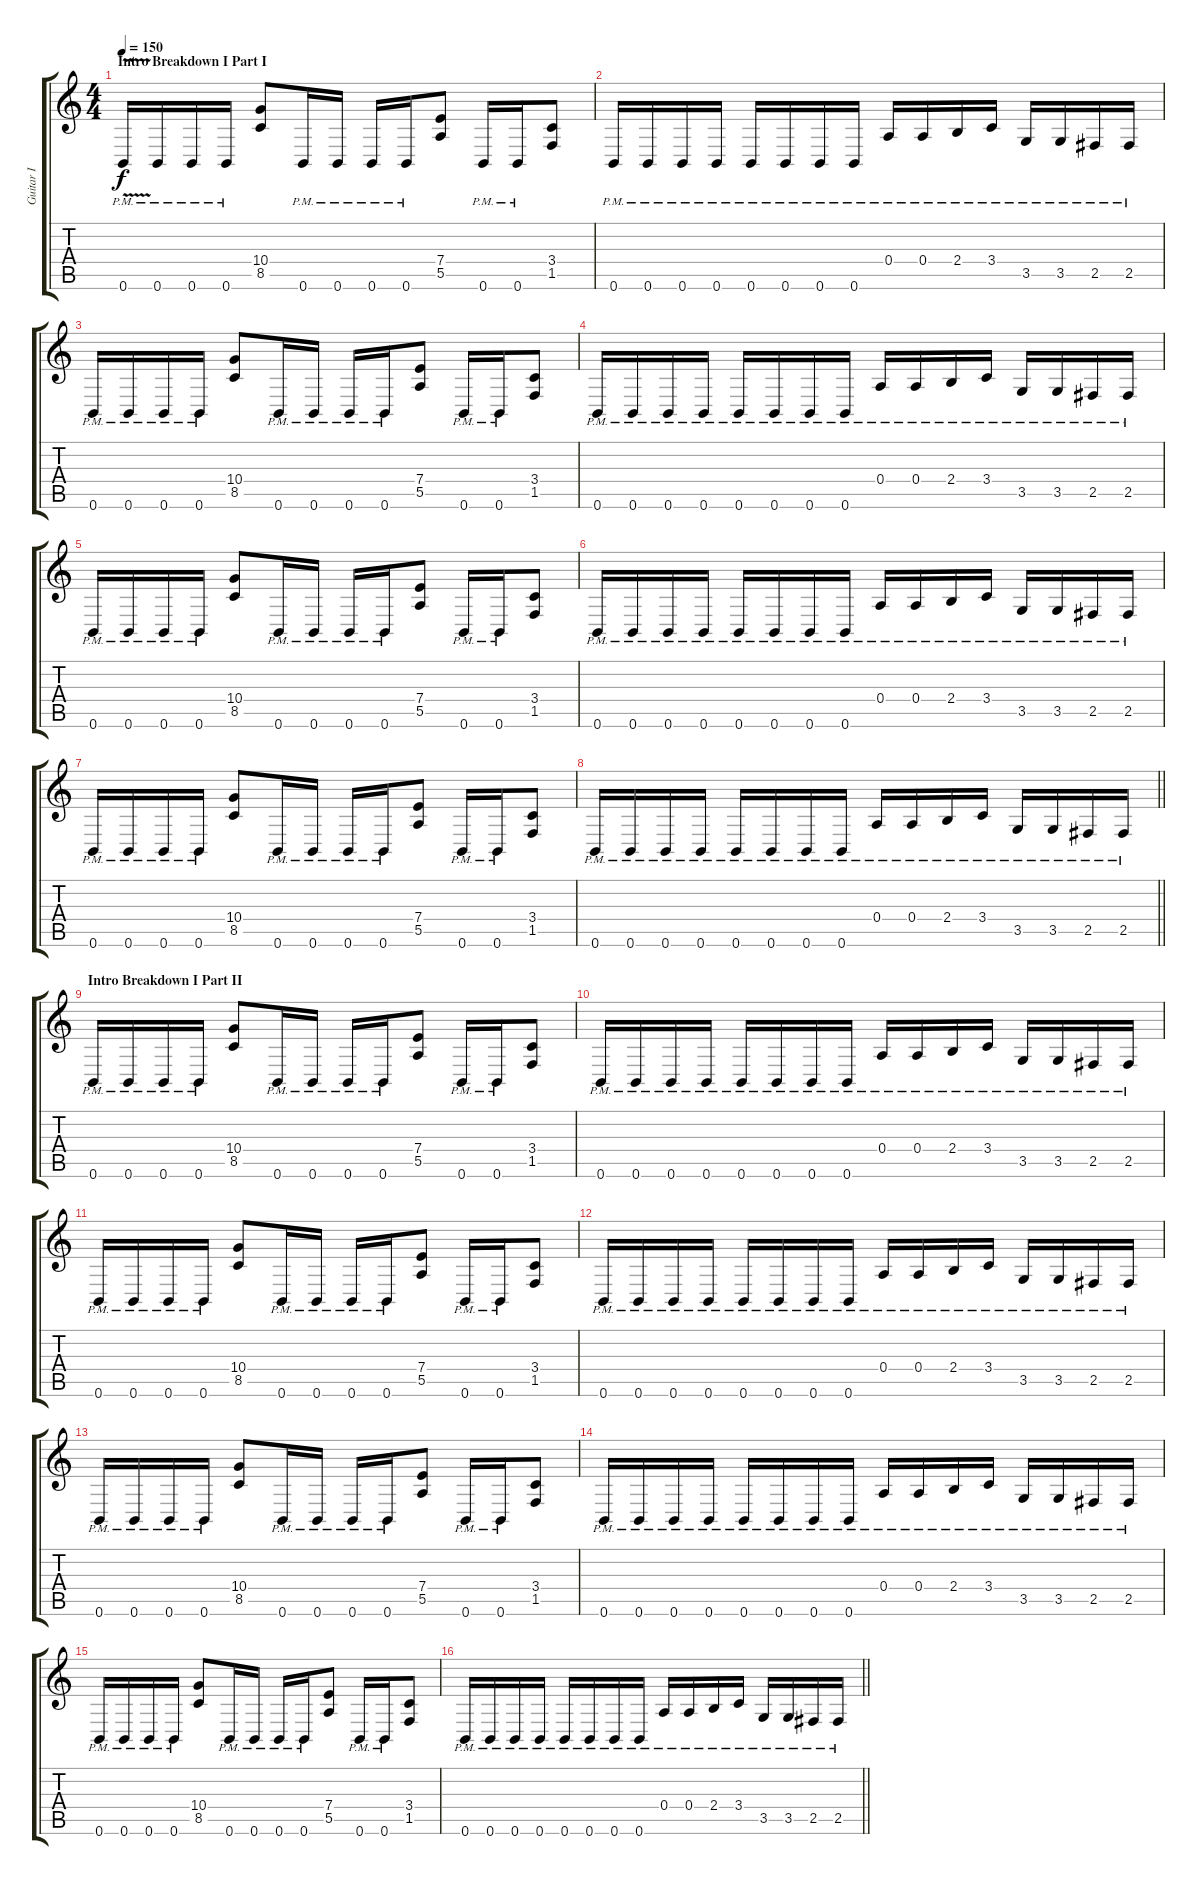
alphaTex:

\track ("Guitar I" "Guitar I") {instrument distortionguitar}
\staff {score tabs}
\tuning (B3 Gb3 D3 A2 E2 B1) {hide}
\ts (4 4)
\section ("" "Intro Breakdown I Part I")
\tempo 150
\clef g2
\ks c
0.6{v pm}.16{dy f} 0.6{pm}.16 0.6{pm}.16 0.6{pm}.16 (10.4 8.5).8 0.6{pm}.16 0.6{pm}.16 0.6{pm}.16 0.6{pm}.16 (7.4 5.5).8 0.6{pm}.16 0.6{pm}.16 (3.4 1.5).8 |
0.6{pm}.16 0.6{pm}.16 0.6{pm}.16 0.6{pm}.16 0.6{pm}.16 0.6{pm}.16 0.6{pm}.16 0.6{pm}.16 0.4{pm}.16 0.4{pm}.16 2.4{pm}.16 3.4{pm}.16 3.5{pm}.16 3.5{pm}.16 2.5{pm}.16 2.5{pm}.16 |
0.6{pm}.16 0.6{pm}.16 0.6{pm}.16 0.6{pm}.16 (10.4 8.5).8 0.6{pm}.16 0.6{pm}.16 0.6{pm}.16 0.6{pm}.16 (7.4 5.5).8 0.6{pm}.16 0.6{pm}.16 (3.4 1.5).8 |
0.6{pm}.16 0.6{pm}.16 0.6{pm}.16 0.6{pm}.16 0.6{pm}.16 0.6{pm}.16 0.6{pm}.16 0.6{pm}.16 0.4{pm}.16 0.4{pm}.16 2.4{pm}.16 3.4{pm}.16 3.5{pm}.16 3.5{pm}.16 2.5{pm}.16 2.5{pm}.16 |
0.6{pm}.16 0.6{pm}.16 0.6{pm}.16 0.6{pm}.16 (10.4 8.5).8 0.6{pm}.16 0.6{pm}.16 0.6{pm}.16 0.6{pm}.16 (7.4 5.5).8 0.6{pm}.16 0.6{pm}.16 (3.4 1.5).8 |
0.6{pm}.16 0.6{pm}.16 0.6{pm}.16 0.6{pm}.16 0.6{pm}.16 0.6{pm}.16 0.6{pm}.16 0.6{pm}.16 0.4{pm}.16 0.4{pm}.16 2.4{pm}.16 3.4{pm}.16 3.5{pm}.16 3.5{pm}.16 2.5{pm}.16 2.5{pm}.16 |
0.6{pm}.16 0.6{pm}.16 0.6{pm}.16 0.6{pm}.16 (10.4 8.5).8 0.6{pm}.16 0.6{pm}.16 0.6{pm}.16 0.6{pm}.16 (7.4 5.5).8 0.6{pm}.16 0.6{pm}.16 (3.4 1.5).8 |
\barLineRight lightlight
0.6{pm}.16 0.6{pm}.16 0.6{pm}.16 0.6{pm}.16 0.6{pm}.16 0.6{pm}.16 0.6{pm}.16 0.6{pm}.16 0.4{pm}.16 0.4{pm}.16 2.4{pm}.16 3.4{pm}.16 3.5{pm}.16 3.5{pm}.16 2.5{pm}.16 2.5{pm}.16 |
\section ("" "Intro Breakdown I Part II")
0.6{pm}.16 0.6{pm}.16 0.6{pm}.16 0.6{pm}.16 (10.4 8.5).8 0.6{pm}.16 0.6{pm}.16 0.6{pm}.16 0.6{pm}.16 (7.4 5.5).8 0.6{pm}.16 0.6{pm}.16 (3.4 1.5).8 |
0.6{pm}.16 0.6{pm}.16 0.6{pm}.16 0.6{pm}.16 0.6{pm}.16 0.6{pm}.16 0.6{pm}.16 0.6{pm}.16 0.4{pm}.16 0.4{pm}.16 2.4{pm}.16 3.4{pm}.16 3.5{pm}.16 3.5{pm}.16 2.5{pm}.16 2.5{pm}.16 |
0.6{pm}.16 0.6{pm}.16 0.6{pm}.16 0.6{pm}.16 (10.4 8.5).8 0.6{pm}.16 0.6{pm}.16 0.6{pm}.16 0.6{pm}.16 (7.4 5.5).8 0.6{pm}.16 0.6{pm}.16 (3.4 1.5).8 |
0.6{pm}.16 0.6{pm}.16 0.6{pm}.16 0.6{pm}.16 0.6{pm}.16 0.6{pm}.16 0.6{pm}.16 0.6{pm}.16 0.4{pm}.16 0.4{pm}.16 2.4{pm}.16 3.4{pm}.16 3.5{pm}.16 3.5{pm}.16 2.5{pm}.16 2.5{pm}.16 |
0.6{pm}.16 0.6{pm}.16 0.6{pm}.16 0.6{pm}.16 (10.4 8.5).8 0.6{pm}.16 0.6{pm}.16 0.6{pm}.16 0.6{pm}.16 (7.4 5.5).8 0.6{pm}.16 0.6{pm}.16 (3.4 1.5).8 |
0.6{pm}.16 0.6{pm}.16 0.6{pm}.16 0.6{pm}.16 0.6{pm}.16 0.6{pm}.16 0.6{pm}.16 0.6{pm}.16 0.4{pm}.16 0.4{pm}.16 2.4{pm}.16 3.4{pm}.16 3.5{pm}.16 3.5{pm}.16 2.5{pm}.16 2.5{pm}.16 |
0.6{pm}.16 0.6{pm}.16 0.6{pm}.16 0.6{pm}.16 (10.4 8.5).8 0.6{pm}.16 0.6{pm}.16 0.6{pm}.16 0.6{pm}.16 (7.4 5.5).8 0.6{pm}.16 0.6{pm}.16 (3.4 1.5).8 |
\barLineRight lightlight
0.6{pm}.16 0.6{pm}.16 0.6{pm}.16 0.6{pm}.16 0.6{pm}.16 0.6{pm}.16 0.6{pm}.16 0.6{pm}.16 0.4{pm}.16 0.4{pm}.16 2.4{pm}.16 3.4{pm}.16 3.5{pm}.16 3.5{pm}.16 2.5{pm}.16 2.5{pm}.16
